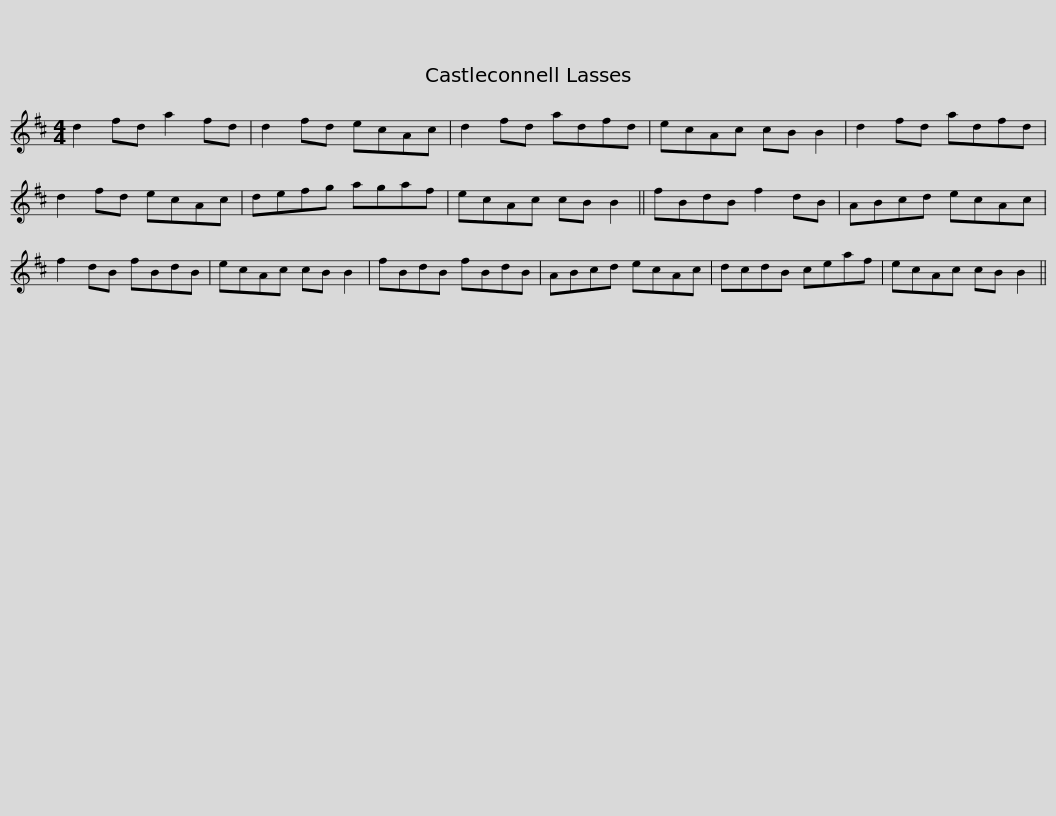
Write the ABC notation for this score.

X:1
L:1/8
M:4/4
I:linebreak $
K:D
V:1 treble
V:1
 d2 fd a2 fd | d2 fd ecAc | d2 fd adfd | ecAc cB B2 | d2 fd adfd | %5
 d2 fd ecAc |$ defg agaf | ecAc cB B2 || fBdB f2 dB | ABcd ecAc | %10
 f2 dB fBdB | ecAc cB B2 |$ fBdB fBdB | ABcd ecAc | dcdB ceaf | %15
 ecAc cB B2 || %16
